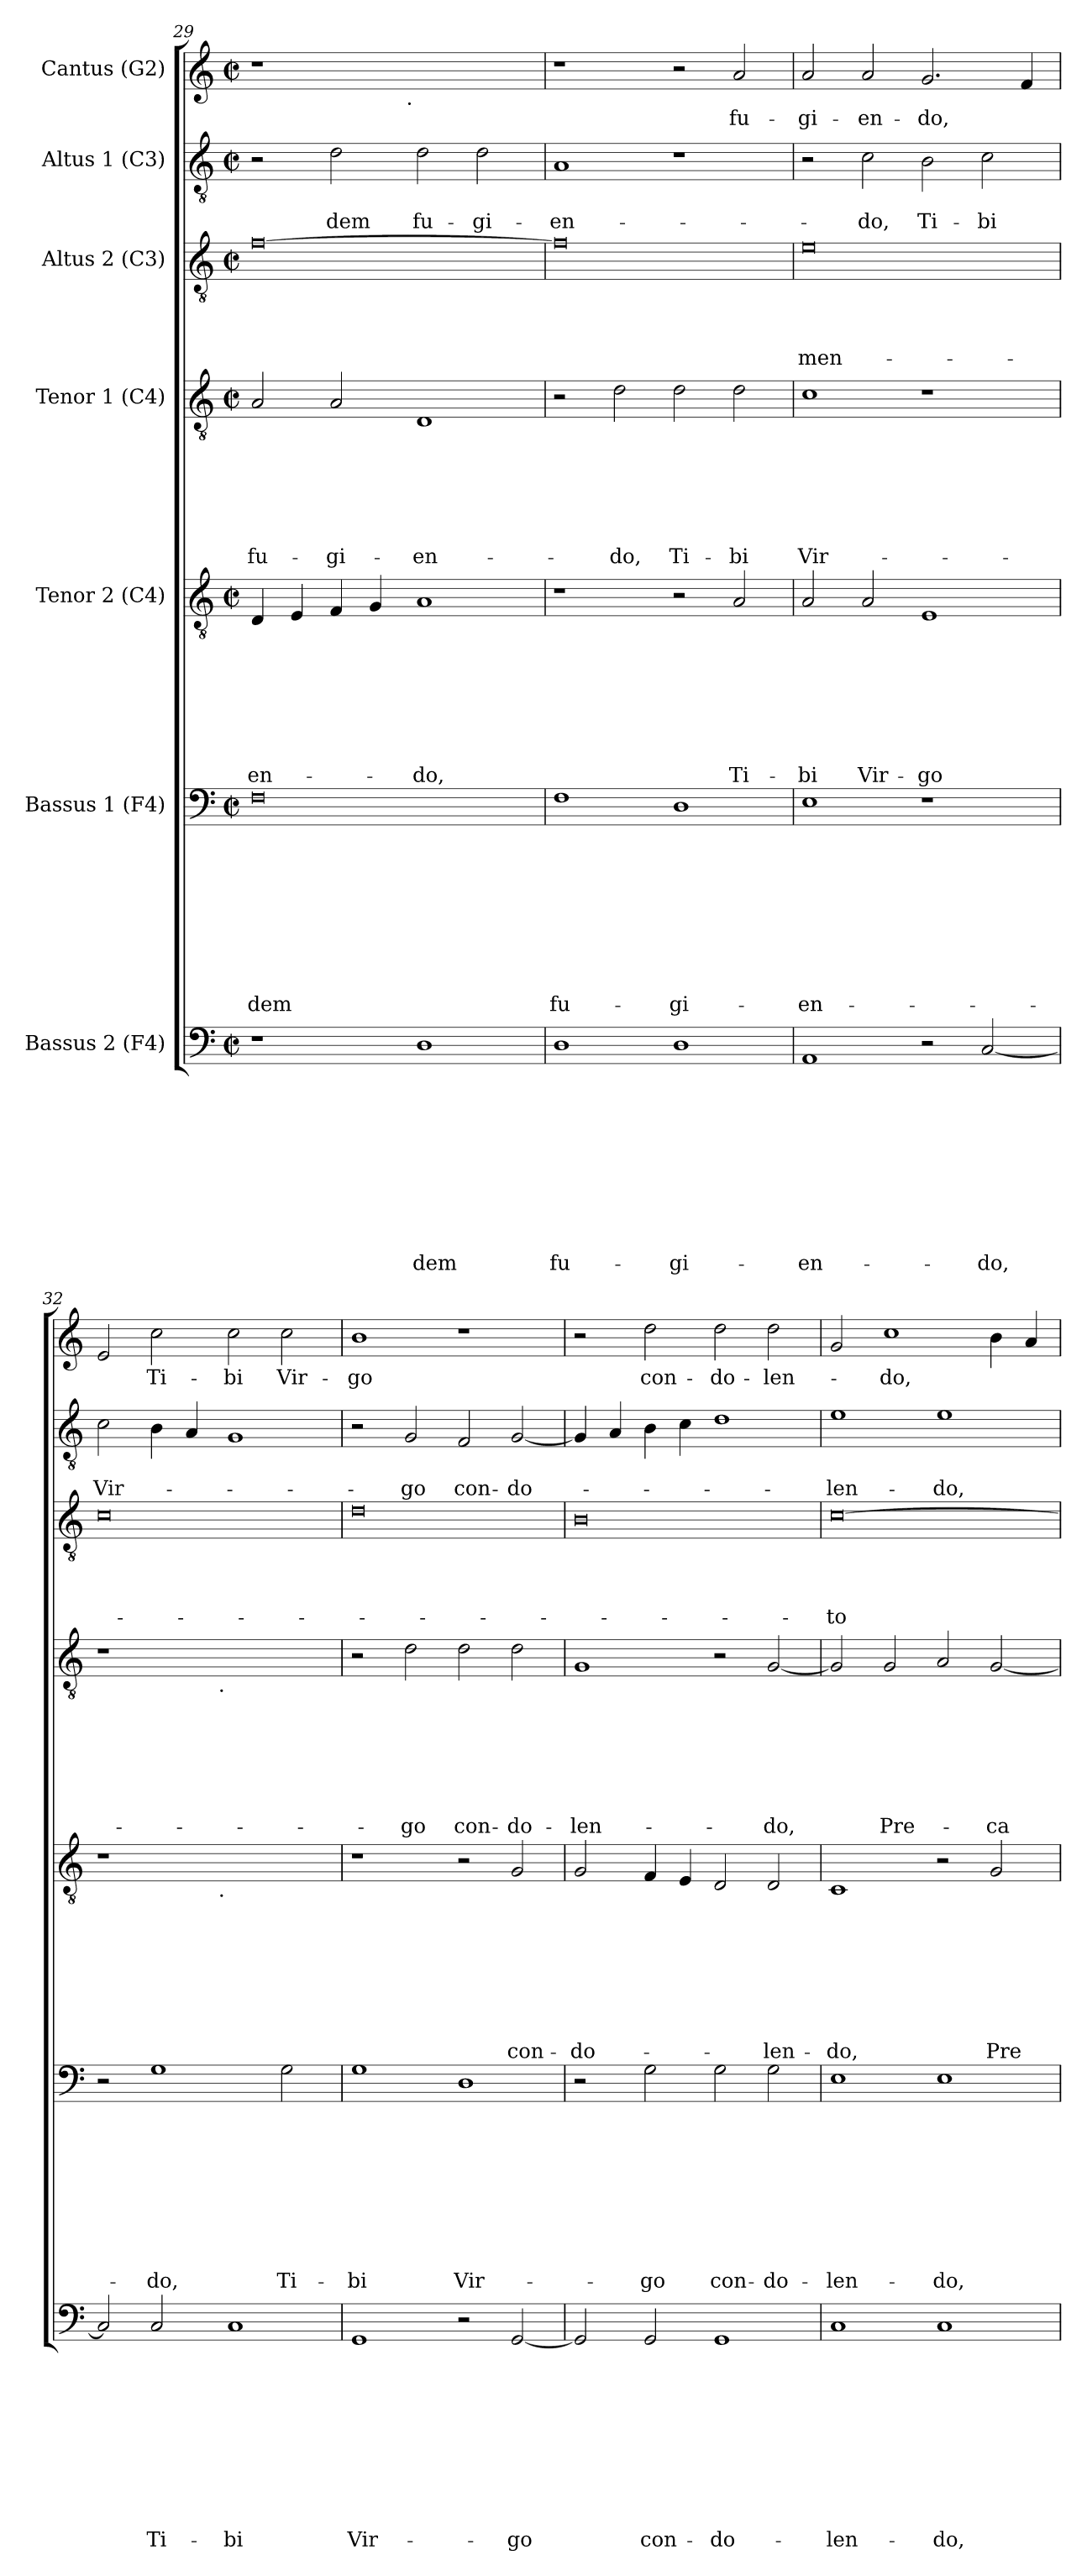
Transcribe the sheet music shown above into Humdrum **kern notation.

**kern	**text	**text	**text	**text	**text	**text	**text	**text	**text	**text	**kern	**text	**text	**text	**text	**text	**text	**text	**text	**text	**kern	**text	**text	**text	**text	**text	**text	**text	**text	**kern	**text	**text	**text	**text	**text	**text	**text	**kern	**text	**text	**text	**text	**kern	**text	**text	**kern	**text
*part7	*part7	*part7	*part7	*part7	*part7	*part7	*part7	*part7	*part7	*part7	*part6	*part6	*part6	*part6	*part6	*part6	*part6	*part6	*part6	*part6	*part5	*part5	*part5	*part5	*part5	*part5	*part5	*part5	*part5	*part4	*part4	*part4	*part4	*part4	*part4	*part4	*part4	*part3	*part3	*part3	*part3	*part3	*part2	*part2	*part2	*part1	*part1
*staff7	*staff7	*staff7	*staff7	*staff7	*staff7	*staff7	*staff7	*staff7	*staff7	*staff7	*staff6	*staff6	*staff6	*staff6	*staff6	*staff6	*staff6	*staff6	*staff6	*staff6	*staff5	*staff5	*staff5	*staff5	*staff5	*staff5	*staff5	*staff5	*staff5	*staff4	*staff4	*staff4	*staff4	*staff4	*staff4	*staff4	*staff4	*staff3	*staff3	*staff3	*staff3	*staff3	*staff2	*staff2	*staff2	*staff1	*staff1
*I"Bassus 2 (F4)	*	*	*	*	*	*	*	*	*	*	*I"Bassus 1 (F4)	*	*	*	*	*	*	*	*	*	*I"Tenor 2 (C4)	*	*	*	*	*	*	*	*	*I"Tenor 1 (C4)	*	*	*	*	*	*	*	*I"Altus 2 (C3)	*	*	*	*	*I"Altus 1 (C3)	*	*	*I"Cantus (G2)	*
*clefF4	*	*	*	*	*	*	*	*	*	*	*clefF4	*	*	*	*	*	*	*	*	*	*clefGv2	*	*	*	*	*	*	*	*	*clefGv2	*	*	*	*	*	*	*	*clefGv2	*	*	*	*	*clefGv2	*	*	*clefG2	*
*k[]	*	*	*	*	*	*	*	*	*	*	*k[]	*	*	*	*	*	*	*	*	*	*k[]	*	*	*	*	*	*	*	*	*k[]	*	*	*	*	*	*	*	*k[]	*	*	*	*	*k[]	*	*	*k[]	*
*C:	*	*	*	*	*	*	*	*	*	*	*C:	*	*	*	*	*	*	*	*	*	*C:	*	*	*	*	*	*	*	*	*C:	*	*	*	*	*	*	*	*C:	*	*	*	*	*C:	*	*	*C:	*
*M2/2	*	*	*	*	*	*	*	*	*	*	*M2/2	*	*	*	*	*	*	*	*	*	*M2/2	*	*	*	*	*	*	*	*	*M2/2	*	*	*	*	*	*	*	*M2/2	*	*	*	*	*M2/2	*	*	*M2/2	*
*met(c|)	*	*	*	*	*	*	*	*	*	*	*met(c|)	*	*	*	*	*	*	*	*	*	*met(c|)	*	*	*	*	*	*	*	*	*met(c|)	*	*	*	*	*	*	*	*met(c|)	*	*	*	*	*met(c|)	*	*	*met(c|)	*
=29	=29	=29	=29	=29	=29	=29	=29	=29	=29	=29	=29	=29	=29	=29	=29	=29	=29	=29	=29	=29	=29	=29	=29	=29	=29	=29	=29	=29	=29	=29	=29	=29	=29	=29	=29	=29	=29	=29	=29	=29	=29	=29	=29	=29	=29	=29	=29
!	!	!	!	!	!	!	!	!	!	!	!	!	!	!	!	!	!	!	!	!LO:LY:b	!	!	!	!	!	!	!	!	!LO:LY:b	!	!	!	!	!	!	!	!LO:LY:b	!	!	!	!	!	!	!	!	!	!
*	*	*	*	*	*	*	*	*	*	*	*	*	*	*	*	*	*	*	*	*	*	*	*	*	*	*	*	*	*	*	*	*	*	*	*	*	*	*	*	*	*	*	*	*	*	*^	*
1r	.	.	.	.	.	.	.	.	.	.	0F	.	.	.	.	.	.	.	.	-dem	4D/	.	.	.	.	.	.	.	-en-	2A/	.	.	.	.	.	.	fu-	[>0f	.	.	.	.	2r	.	.	1r	2ryy	.
.	.	.	.	.	.	.	.	.	.	.	.	.	.	.	.	.	.	.	.	.	4E/	.	.	.	.	.	.	.	.	.	.	.	.	.	.	.	.	.	.	.	.	.	.	.	.	.	.	.
!	!	!	!	!	!	!	!	!	!	!	!	!	!	!	!	!	!	!	!	!	!	!	!	!	!	!	!	!	!	!	!	!	!	!	!	!	!LO:LY:b	!	!	!	!	!	!	!	!LO:LY:b	!	!	!
.	.	.	.	.	.	.	.	.	.	.	.	.	.	.	.	.	.	.	.	.	4F/	.	.	.	.	.	.	.	.	2A/	.	.	.	.	.	.	-gi-	.	.	.	.	.	2d\	.	-dem	.	4...ryy	.
.	.	.	.	.	.	.	.	.	.	.	.	.	.	.	.	.	.	.	.	.	4G/	.	.	.	.	.	.	.	.	.	.	.	.	.	.	.	.	.	.	.	.	.	.	.	.	.	.	.
!	!	!	!	!	!	!	!	!	!	!	!	!	!	!	!	!	!	!	!	!	!	!	!	!	!	!	!	!	!	!	!	!	!	!	!	!	!	!	!	!	!	!	!	!	!	!	!LO:TX:b:t=.	!
.	.	.	.	.	.	.	.	.	.	.	.	.	.	.	.	.	.	.	.	.	.	.	.	.	.	.	.	.	.	.	.	.	.	.	.	.	.	.	.	.	.	.	.	.	.	.	1ryy	.
!	!	!	!	!	!	!	!	!	!	!LO:LY:b	!	!	!	!	!	!	!	!	!	!	!	!	!	!	!	!	!	!	!LO:LY:b	!	!	!	!	!	!	!	!LO:LY:b	!	!	!	!	!	!	!	!LO:LY:b	!	!	!
1D	.	.	.	.	.	.	.	.	.	-dem	.	.	.	.	.	.	.	.	.	.	1A	.	.	.	.	.	.	.	-do,	1D	.	.	.	.	.	.	-en-	.	.	.	.	.	2d\	.	fu-	1ryy	.	.
!	!	!	!	!	!	!	!	!	!	!	!	!	!	!	!	!	!	!	!	!	!	!	!	!	!	!	!	!	!	!	!	!	!	!	!	!	!	!	!	!	!	!	!	!	!LO:LY:b	!	!	!
.	.	.	.	.	.	.	.	.	.	.	.	.	.	.	.	.	.	.	.	.	.	.	.	.	.	.	.	.	.	.	.	.	.	.	.	.	.	.	.	.	.	.	2d\	.	-gi-	.	.	.
.	.	.	.	.	.	.	.	.	.	.	.	.	.	.	.	.	.	.	.	.	.	.	.	.	.	.	.	.	.	.	.	.	.	.	.	.	.	.	.	.	.	.	.	.	.	.	32ryy	.
=30	=30	=30	=30	=30	=30	=30	=30	=30	=30	=30	=30	=30	=30	=30	=30	=30	=30	=30	=30	=30	=30	=30	=30	=30	=30	=30	=30	=30	=30	=30	=30	=30	=30	=30	=30	=30	=30	=30	=30	=30	=30	=30	=30	=30	=30	=30	=30	=30
!	!	!	!	!	!	!	!	!	!	!LO:LY:b	!	!	!	!	!	!	!	!	!	!LO:LY:b	!	!	!	!	!	!	!	!	!	!	!	!	!	!	!	!	!	!	!	!	!	!	!	!	!LO:LY:b	!	!	!
*	*	*	*	*	*	*	*	*	*	*	*	*	*	*	*	*	*	*	*	*	*	*	*	*	*	*	*	*	*	*	*	*	*	*	*	*	*	*	*	*	*	*	*	*	*	*v	*v	*
1D	.	.	.	.	.	.	.	.	.	fu-	1F	.	.	.	.	.	.	.	.	fu-	1r	.	.	.	.	.	.	.	.	2r	.	.	.	.	.	.	.	0f]	.	.	.	.	1A	.	-en-	1r	.
!	!	!	!	!	!	!	!	!	!	!	!	!	!	!	!	!	!	!	!	!	!	!	!	!	!	!	!	!	!	!	!	!	!	!	!	!	!LO:LY:b	!	!	!	!	!	!	!	!	!	!
.	.	.	.	.	.	.	.	.	.	.	.	.	.	.	.	.	.	.	.	.	.	.	.	.	.	.	.	.	.	2d\	.	.	.	.	.	.	-do,	.	.	.	.	.	.	.	.	.	.
!	!	!	!	!	!	!	!	!	!	!LO:LY:b	!	!	!	!	!	!	!	!	!	!LO:LY:b	!	!	!	!	!	!	!	!	!	!	!	!	!	!	!	!	!LO:LY:b	!	!	!	!	!	!	!	!	!	!
1D	.	.	.	.	.	.	.	.	.	-gi-	1D	.	.	.	.	.	.	.	.	-gi-	2r	.	.	.	.	.	.	.	.	2d\	.	.	.	.	.	.	Ti-	.	.	.	.	.	1r	.	.	2r	.
!	!	!	!	!	!	!	!	!	!	!	!	!	!	!	!	!	!	!	!	!	!	!	!	!	!	!	!	!	!LO:LY:b	!	!	!	!	!	!	!	!LO:LY:b	!	!	!	!	!	!	!	!	!	!LO:LY:b
.	.	.	.	.	.	.	.	.	.	.	.	.	.	.	.	.	.	.	.	.	2A/	.	.	.	.	.	.	.	Ti-	2d\	.	.	.	.	.	.	-bi	.	.	.	.	.	.	.	.	2a/	fu-
!!LO:PB:g=z
=31	=31	=31	=31	=31	=31	=31	=31	=31	=31	=31	=31	=31	=31	=31	=31	=31	=31	=31	=31	=31	=31	=31	=31	=31	=31	=31	=31	=31	=31	=31	=31	=31	=31	=31	=31	=31	=31	=31	=31	=31	=31	=31	=31	=31	=31	=31	=31
!	!	!	!	!	!	!	!	!	!	!LO:LY:b	!	!	!	!	!	!	!	!	!	!LO:LY:b	!	!	!	!	!	!	!	!	!LO:LY:b	!	!	!	!	!	!	!	!LO:LY:b	!	!	!	!	!LO:LY:b	!	!	!	!	!LO:LY:b
1AA	.	.	.	.	.	.	.	.	.	-en-	1E	.	.	.	.	.	.	.	.	-en-	2A/	.	.	.	.	.	.	.	-bi	1c	.	.	.	.	.	.	Vir-	0e	.	.	.	-men-	2r	.	.	2a/	-gi-
!	!	!	!	!	!	!	!	!	!	!	!	!	!	!	!	!	!	!	!	!	!	!	!	!	!	!	!	!	!LO:LY:b	!	!	!	!	!	!	!	!	!	!	!	!	!	!	!	!LO:LY:b	!	!LO:LY:b
.	.	.	.	.	.	.	.	.	.	.	.	.	.	.	.	.	.	.	.	.	2A/	.	.	.	.	.	.	.	Vir-	.	.	.	.	.	.	.	.	.	.	.	.	.	2c\	.	-do,	2a/	-en-
!	!	!	!	!	!	!	!	!	!	!	!	!	!	!	!	!	!	!	!	!	!	!	!	!	!	!	!	!	!LO:LY:b	!	!	!	!	!	!	!	!	!	!	!	!	!	!	!	!LO:LY:b	!	!LO:LY:b
2r	.	.	.	.	.	.	.	.	.	.	1r	.	.	.	.	.	.	.	.	.	1E	.	.	.	.	.	.	.	-go	1r	.	.	.	.	.	.	.	.	.	.	.	.	2B\	.	Ti-	2.g/	-do,
!	!	!	!	!	!	!	!	!	!	!LO:LY:b	!	!	!	!	!	!	!	!	!	!	!	!	!	!	!	!	!	!	!	!	!	!	!	!	!	!	!	!	!	!	!	!	!	!	!LO:LY:b	!	!
[<2C/	.	.	.	.	.	.	.	.	.	-do,	.	.	.	.	.	.	.	.	.	.	.	.	.	.	.	.	.	.	.	.	.	.	.	.	.	.	.	.	.	.	.	.	2c\	.	-bi	.	.
.	.	.	.	.	.	.	.	.	.	.	.	.	.	.	.	.	.	.	.	.	.	.	.	.	.	.	.	.	.	.	.	.	.	.	.	.	.	.	.	.	.	.	.	.	.	4f/	.
=32	=32	=32	=32	=32	=32	=32	=32	=32	=32	=32	=32	=32	=32	=32	=32	=32	=32	=32	=32	=32	=32	=32	=32	=32	=32	=32	=32	=32	=32	=32	=32	=32	=32	=32	=32	=32	=32	=32	=32	=32	=32	=32	=32	=32	=32	=32	=32
!	!	!	!	!	!	!	!	!	!	!	!	!	!	!	!	!	!	!	!	!	!	!	!	!	!	!	!	!	!	!	!	!	!	!	!	!	!	!	!	!	!	!	!	!	!LO:LY:b	!	!
*	*	*	*	*	*	*	*	*	*	*	*	*	*	*	*	*	*	*	*	*	*^	*	*	*	*	*	*	*	*	*^	*	*	*	*	*	*	*	*	*	*	*	*	*	*	*	*	*
2C/]	.	.	.	.	.	.	.	.	.	.	2r	.	.	.	.	.	.	.	.	.	1r	2ryy	.	.	.	.	.	.	.	.	1r	2ryy	.	.	.	.	.	.	.	0c	.	.	.	.	2c\	.	Vir-	2e/	.
!	!	!	!	!	!	!	!	!	!	!LO:LY:b	!	!	!	!	!	!	!	!	!	!LO:LY:b	!	!	!	!	!	!	!	!	!	!	!	!	!	!	!	!	!	!	!	!	!	!	!	!	!	!	!	!	!LO:LY:b
2C/	.	.	.	.	.	.	.	.	.	Ti-	1G	.	.	.	.	.	.	.	.	-do,	.	4...ryy	.	.	.	.	.	.	.	.	.	4...ryy	.	.	.	.	.	.	.	.	.	.	.	.	4B\	.	.	2cc\	Ti-
.	.	.	.	.	.	.	.	.	.	.	.	.	.	.	.	.	.	.	.	.	.	.	.	.	.	.	.	.	.	.	.	.	.	.	.	.	.	.	.	.	.	.	.	.	4A/	.	.	.	.
!	!	!	!	!	!	!	!	!	!	!	!	!	!	!	!	!	!	!	!	!	!	!	!	!	!	!	!	!	!	!	!	!LO:TX:b:t=.	!	!	!	!	!	!	!	!	!	!	!	!	!	!	!	!	!
!	!	!	!	!	!	!	!	!	!	!	!	!	!	!	!	!	!	!	!	!	!	!LO:TX:b:t=.	!	!	!	!	!	!	!	!	!	!	!	!	!	!	!	!	!	!	!	!	!	!	!	!	!	!	!
.	.	.	.	.	.	.	.	.	.	.	.	.	.	.	.	.	.	.	.	.	.	1ryy	.	.	.	.	.	.	.	.	.	1ryy	.	.	.	.	.	.	.	.	.	.	.	.	.	.	.	.	.
!	!	!	!	!	!	!	!	!	!	!LO:LY:b	!	!	!	!	!	!	!	!	!	!	!	!	!	!	!	!	!	!	!	!	!	!	!	!	!	!	!	!	!	!	!	!	!	!	!	!	!	!	!LO:LY:b
1C	.	.	.	.	.	.	.	.	.	-bi	.	.	.	.	.	.	.	.	.	.	1ryy	.	.	.	.	.	.	.	.	.	1ryy	.	.	.	.	.	.	.	.	.	.	.	.	.	1G	.	.	2cc\	-bi
!	!	!	!	!	!	!	!	!	!	!	!	!	!	!	!	!	!	!	!	!LO:LY:b	!	!	!	!	!	!	!	!	!	!	!	!	!	!	!	!	!	!	!	!	!	!	!	!	!	!	!	!	!LO:LY:b
.	.	.	.	.	.	.	.	.	.	.	2G\	.	.	.	.	.	.	.	.	Ti-	.	.	.	.	.	.	.	.	.	.	.	.	.	.	.	.	.	.	.	.	.	.	.	.	.	.	.	2cc\	Vir-
.	.	.	.	.	.	.	.	.	.	.	.	.	.	.	.	.	.	.	.	.	.	32ryy	.	.	.	.	.	.	.	.	.	32ryy	.	.	.	.	.	.	.	.	.	.	.	.	.	.	.	.	.
=33	=33	=33	=33	=33	=33	=33	=33	=33	=33	=33	=33	=33	=33	=33	=33	=33	=33	=33	=33	=33	=33	=33	=33	=33	=33	=33	=33	=33	=33	=33	=33	=33	=33	=33	=33	=33	=33	=33	=33	=33	=33	=33	=33	=33	=33	=33	=33	=33	=33
!	!	!	!	!	!	!	!	!	!	!LO:LY:b	!	!	!	!	!	!	!	!	!	!LO:LY:b	!	!	!	!	!	!	!	!	!	!	!	!	!	!	!	!	!	!	!	!	!	!	!	!	!	!	!	!	!LO:LY:b
*	*	*	*	*	*	*	*	*	*	*	*	*	*	*	*	*	*	*	*	*	*v	*v	*	*	*	*	*	*	*	*	*	*	*	*	*	*	*	*	*	*	*	*	*	*	*	*	*	*	*
*	*	*	*	*	*	*	*	*	*	*	*	*	*	*	*	*	*	*	*	*	*	*	*	*	*	*	*	*	*	*v	*v	*	*	*	*	*	*	*	*	*	*	*	*	*	*	*	*	*
1GG	.	.	.	.	.	.	.	.	.	Vir-	1G	.	.	.	.	.	.	.	.	-bi	1r	.	.	.	.	.	.	.	.	2r	.	.	.	.	.	.	.	0d	.	.	.	.	2r	.	.	1b	-go
!	!	!	!	!	!	!	!	!	!	!	!	!	!	!	!	!	!	!	!	!	!	!	!	!	!	!	!	!	!	!	!	!	!	!	!	!	!LO:LY:b	!	!	!	!	!	!	!	!LO:LY:b	!	!
.	.	.	.	.	.	.	.	.	.	.	.	.	.	.	.	.	.	.	.	.	.	.	.	.	.	.	.	.	.	2d\	.	.	.	.	.	.	-go	.	.	.	.	.	2G/	.	-go	.	.
!	!	!	!	!	!	!	!	!	!	!	!	!	!	!	!	!	!	!	!	!LO:LY:b	!	!	!	!	!	!	!	!	!	!	!	!	!	!	!	!	!LO:LY:b	!	!	!	!	!	!	!	!LO:LY:b	!	!
2r	.	.	.	.	.	.	.	.	.	.	1D	.	.	.	.	.	.	.	.	Vir-	2r	.	.	.	.	.	.	.	.	2d\	.	.	.	.	.	.	con-	.	.	.	.	.	2F/	.	con-	1r	.
!	!	!	!	!	!	!	!	!	!	!LO:LY:b	!	!	!	!	!	!	!	!	!	!	!	!	!	!	!	!	!	!	!LO:LY:b	!	!	!	!	!	!	!	!LO:LY:b	!	!	!	!	!	!	!	!LO:LY:b	!	!
[<2GG/	.	.	.	.	.	.	.	.	.	-go	.	.	.	.	.	.	.	.	.	.	2G/	.	.	.	.	.	.	.	con-	2d\	.	.	.	.	.	.	-do-	.	.	.	.	.	[<2G/	.	-do-	.	.
=34	=34	=34	=34	=34	=34	=34	=34	=34	=34	=34	=34	=34	=34	=34	=34	=34	=34	=34	=34	=34	=34	=34	=34	=34	=34	=34	=34	=34	=34	=34	=34	=34	=34	=34	=34	=34	=34	=34	=34	=34	=34	=34	=34	=34	=34	=34	=34
!	!	!	!	!	!	!	!	!	!	!	!	!	!	!	!	!	!	!	!	!	!	!	!	!	!	!	!	!	!LO:LY:b	!	!	!	!	!	!	!	!LO:LY:b	!	!	!	!	!	!	!	!	!	!
2GG/]	.	.	.	.	.	.	.	.	.	.	2r	.	.	.	.	.	.	.	.	.	2G/	.	.	.	.	.	.	.	-do-	1G	.	.	.	.	.	.	-len-	0B	.	.	.	.	4G/]	.	.	2r	.
.	.	.	.	.	.	.	.	.	.	.	.	.	.	.	.	.	.	.	.	.	.	.	.	.	.	.	.	.	.	.	.	.	.	.	.	.	.	.	.	.	.	.	4A/	.	.	.	.
!	!	!	!	!	!	!	!	!	!	!LO:LY:b	!	!	!	!	!	!	!	!	!	!LO:LY:b	!	!	!	!	!	!	!	!	!	!	!	!	!	!	!	!	!	!	!	!	!	!	!	!	!	!	!LO:LY:b
2GG/	.	.	.	.	.	.	.	.	.	con-	2G\	.	.	.	.	.	.	.	.	-go	4F/	.	.	.	.	.	.	.	.	.	.	.	.	.	.	.	.	.	.	.	.	.	4B\	.	.	2dd\	con-
.	.	.	.	.	.	.	.	.	.	.	.	.	.	.	.	.	.	.	.	.	4E/	.	.	.	.	.	.	.	.	.	.	.	.	.	.	.	.	.	.	.	.	.	4c\	.	.	.	.
!	!	!	!	!	!	!	!	!	!	!LO:LY:b	!	!	!	!	!	!	!	!	!	!LO:LY:b	!	!	!	!	!	!	!	!	!	!	!	!	!	!	!	!	!	!	!	!	!	!	!	!	!	!	!LO:LY:b
1GG	.	.	.	.	.	.	.	.	.	-do-	2G\	.	.	.	.	.	.	.	.	con-	2D/	.	.	.	.	.	.	.	.	2r	.	.	.	.	.	.	.	.	.	.	.	.	1d	.	.	2dd\	-do-
!	!	!	!	!	!	!	!	!	!	!	!	!	!	!	!	!	!	!	!	!LO:LY:b	!	!	!	!	!	!	!	!	!LO:LY:b	!	!	!	!	!	!	!	!LO:LY:b	!	!	!	!	!	!	!	!	!	!LO:LY:b
.	.	.	.	.	.	.	.	.	.	.	2G\	.	.	.	.	.	.	.	.	-do-	2D/	.	.	.	.	.	.	.	-len-	[<2G/	.	.	.	.	.	.	-do,	.	.	.	.	.	.	.	.	2dd\	-len-
=35	=35	=35	=35	=35	=35	=35	=35	=35	=35	=35	=35	=35	=35	=35	=35	=35	=35	=35	=35	=35	=35	=35	=35	=35	=35	=35	=35	=35	=35	=35	=35	=35	=35	=35	=35	=35	=35	=35	=35	=35	=35	=35	=35	=35	=35	=35	=35
!	!	!	!	!	!	!	!	!	!	!LO:LY:b	!	!	!	!	!	!	!	!	!	!LO:LY:b	!	!	!	!	!	!	!	!	!LO:LY:b	!	!	!	!	!	!	!	!	!	!	!	!	!LO:LY:b	!	!	!LO:LY:b	!	!
1C	.	.	.	.	.	.	.	.	.	-len-	1E	.	.	.	.	.	.	.	.	-len-	1C	.	.	.	.	.	.	.	-do,	2G/]	.	.	.	.	.	.	.	[>0c	.	.	.	-to	1e	.	-len-	2g/	.
!	!	!	!	!	!	!	!	!	!	!	!	!	!	!	!	!	!	!	!	!	!	!	!	!	!	!	!	!	!	!	!	!	!	!	!	!	!LO:LY:b	!	!	!	!	!	!	!	!	!	!LO:LY:b
.	.	.	.	.	.	.	.	.	.	.	.	.	.	.	.	.	.	.	.	.	.	.	.	.	.	.	.	.	.	2G/	.	.	.	.	.	.	Pre-	.	.	.	.	.	.	.	.	1cc	-do,
!	!	!	!	!	!	!	!	!	!	!LO:LY:b	!	!	!	!	!	!	!	!	!	!LO:LY:b	!	!	!	!	!	!	!	!	!	!	!	!	!	!	!	!	!	!	!	!	!	!	!	!	!LO:LY:b	!	!
1C	.	.	.	.	.	.	.	.	.	-do,	1E	.	.	.	.	.	.	.	.	-do,	2r	.	.	.	.	.	.	.	.	2A/	.	.	.	.	.	.	.	.	.	.	.	.	1e	.	-do,	.	.
!	!	!	!	!	!	!	!	!	!	!	!	!	!	!	!	!	!	!	!	!	!	!	!	!	!	!	!	!	!LO:LY:b	!	!	!	!	!	!	!	!LO:LY:b	!	!	!	!	!	!	!	!	!	!
.	.	.	.	.	.	.	.	.	.	.	.	.	.	.	.	.	.	.	.	.	2G/	.	.	.	.	.	.	.	Pre-	[<2G/	.	.	.	.	.	.	-ca-	.	.	.	.	.	.	.	.	4b\	.
.	.	.	.	.	.	.	.	.	.	.	.	.	.	.	.	.	.	.	.	.	.	.	.	.	.	.	.	.	.	.	.	.	.	.	.	.	.	.	.	.	.	.	.	.	.	4a/	.
=	=	=	=	=	=	=	=	=	=	=	=	=	=	=	=	=	=	=	=	=	=	=	=	=	=	=	=	=	=	=	=	=	=	=	=	=	=	=	=	=	=	=	=	=	=	=	=
*-	*-	*-	*-	*-	*-	*-	*-	*-	*-	*-	*-	*-	*-	*-	*-	*-	*-	*-	*-	*-	*-	*-	*-	*-	*-	*-	*-	*-	*-	*-	*-	*-	*-	*-	*-	*-	*-	*-	*-	*-	*-	*-	*-	*-	*-	*-	*-
